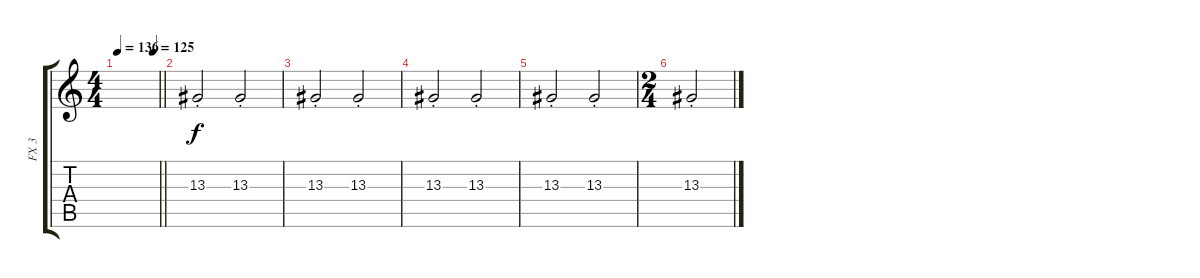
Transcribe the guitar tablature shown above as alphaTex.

\track ("FX 3" "FX 3") {instrument fx6goblins}
\staff {score tabs}
\tuning (E4 B3 G3 D3 A2 E2) {hide}
\ts (4 4)
\tempo 136
\tempo (125 0.875)
\clef g2
\barLineRight lightlight
\ks c
|
13.3{st}.2{volume 4} 13.3{st}.2 |
13.3{st}.2 13.3{st}.2 |
13.3{st}.2 13.3{st}.2 |
13.3{st}.2 13.3{st}.2 |
\ts (2 4)
13.3{st}.2{volume 0}
